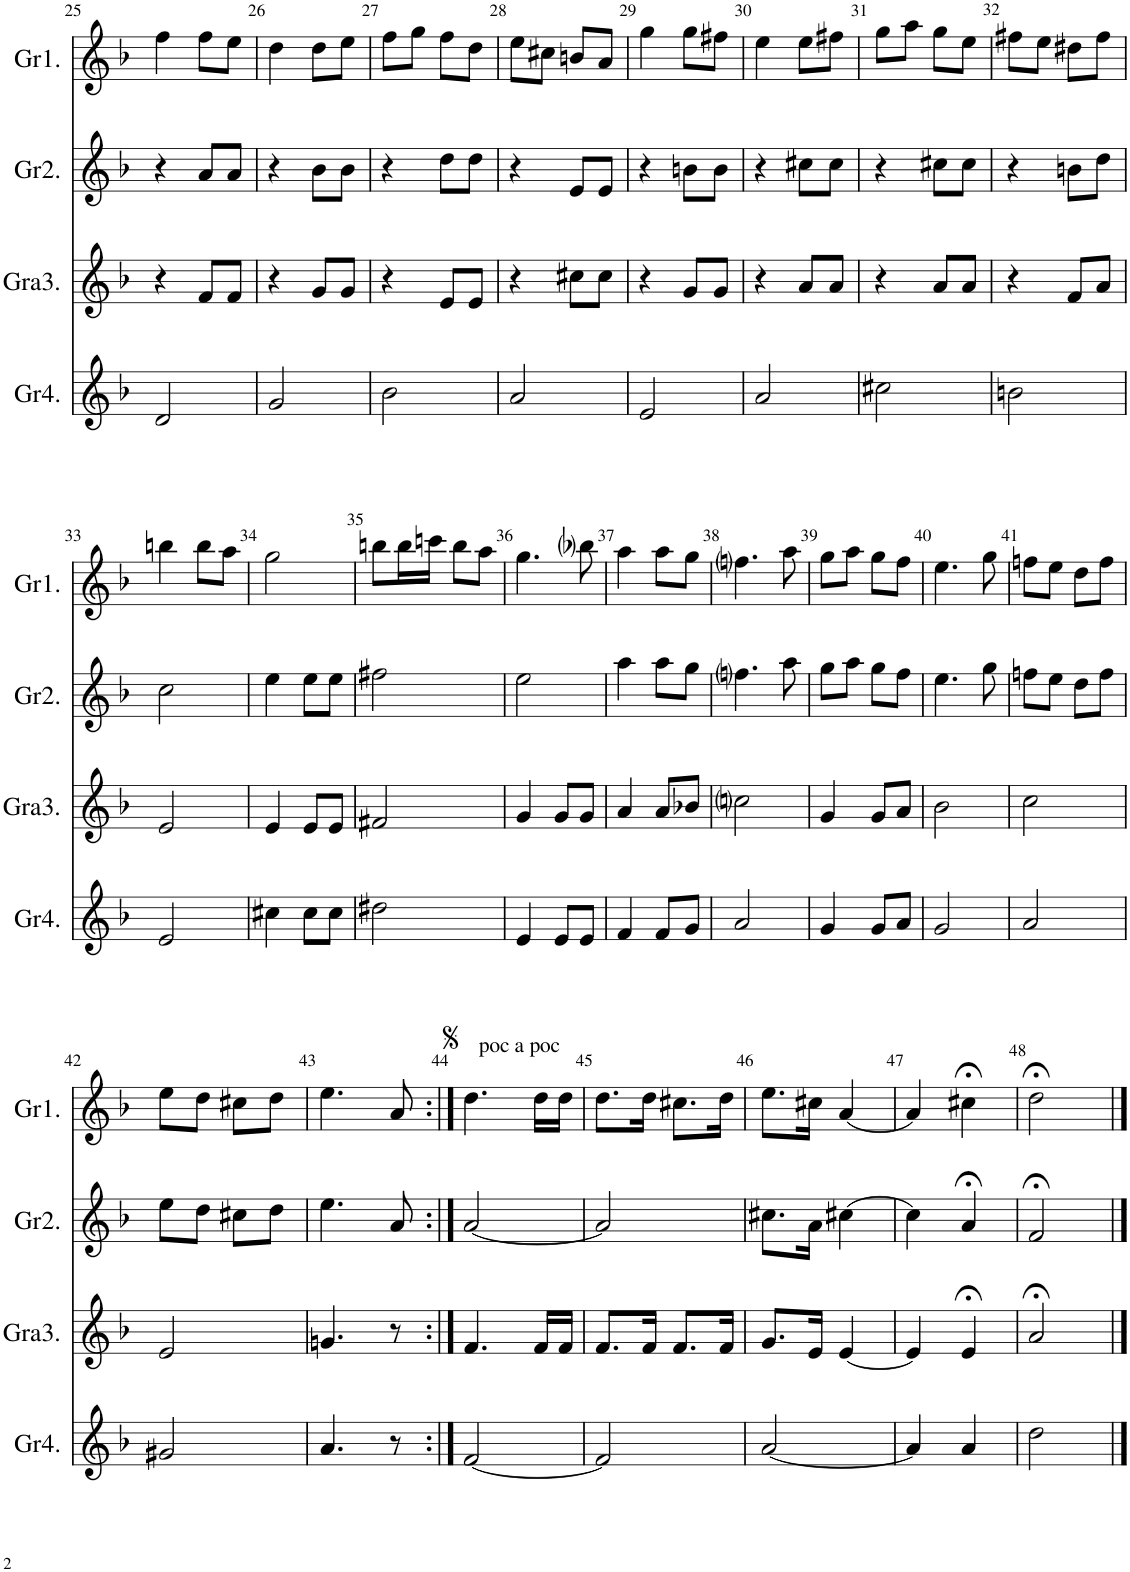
**kern	**kern	**kern	**kern
*part4	*part3	*part2	*part1
*staff4	*staff3	*staff2	*staff1
*I"Gralla4	*I"Gralla3	*I"Gralla2	*I"Gralla1
*I'Gr4.	*I'Gra3.	*I'Gr2.	*I'Gr1.
!!LO:PB:g=z
*clefG2	*clefG2	*clefG2	*clefG2
*k[b-]	*k[b-]	*k[b-]	*k[b-]
*M2/4	*M2/4	*M2/4	*M2/4
=25	=25	=25	=25
2d/	4r	4r	4ff\
.	8f/L	8a/L	8ff\L
.	8f/J	8a/J	8ee\J
=26	=26	=26	=26
2g/	4r	4r	4dd\
.	8g/L	8b-\L	8dd\L
.	8g/J	8b-\J	8ee\J
=27	=27	=27	=27
2b-\	4r	4r	8ff\L
.	.	.	8gg\J
.	8e/L	8dd\L	8ff\L
.	8e/J	8dd\J	8dd\J
=28	=28	=28	=28
2a/	4r	4r	8ee\L
.	.	.	8cc#X\J
.	8cc#X\L	8e/L	8bn/L
.	8cc#\J	8e/J	8a/J
=29	=29	=29	=29
2e/	4r	4r	4gg\
.	8g/L	8bn\L	8gg\L
.	8g/J	8b\J	8ff#X\J
=30	=30	=30	=30
2a/	4r	4r	4ee\
.	8a/L	8cc#X\L	8ee\L
.	8a/J	8cc#\J	8ff#X\J
=31	=31	=31	=31
2cc#X\	4r	4r	8gg\L
.	.	.	8aa\J
.	8a/L	8cc#X\L	8gg\L
.	8a/J	8cc#\J	8ee\J
=32	=32	=32	=32
2bn\	4r	4r	8ff#X\L
.	.	.	8ee\J
.	8f/L	8bn\L	8dd#X\L
.	8a/J	8dd\J	8ff#\J
!!LO:LB:g=z
=33	=33	=33	=33
2e/	2e/	2cc\	4bbn\
.	.	.	8bb\L
.	.	.	8aa\J
=34	=34	=34	=34
4cc#X\	4e/	4ee\	2gg\
8cc#\L	8e/L	8ee\L	.
8cc#\J	8e/J	8ee\J	.
=35	=35	=35	=35
2dd#X\	2f#X/	2ff#X\	8bbn\L
.	.	.	16bb\L
.	.	.	16cccn\JJ
.	.	.	8bb\L
.	.	.	8aa\J
=36	=36	=36	=36
4e/	4g/	2ee\	4.gg\
8e/L	8g/L	.	.
8e/J	8g/J	.	8bb-i\
=37	=37	=37	=37
4f/	4a/	4aa\	4aa\
8f/L	8a/L	8aa\L	8aa\L
8g/J	8b-X/J	8gg\J	8gg\J
=38	=38	=38	=38
2a/	2ccni\	4.ffni\	4.ffni\
.	.	8aa\	8aa\
=39	=39	=39	=39
4g/	4g/	8gg\L	8gg\L
.	.	8aa\J	8aa\J
8g/L	8g/L	8gg\L	8gg\L
8a/J	8a/J	8ff\J	8ff\J
=40	=40	=40	=40
2g/	2b-\	4.ee\	4.ee\
.	.	8gg\	8gg\
=41	=41	=41	=41
2a/	2cc\	8ffn\L	8ffn\L
.	.	8ee\J	8ee\J
.	.	8dd\L	8dd\L
.	.	8ff\J	8ff\J
!!LO:LB:g=z
=42	=42	=42	=42
2g#X/	2e/	8ee\L	8ee\L
.	.	8dd\J	8dd\J
.	.	8cc#X\L	8cc#X\L
.	.	8dd\J	8dd\J
=43	=43	=43	=43
4.a/	4.gn/	4.ee\	4.ee\
8r	8r	8a/	8a/
=44:|!	=44:|!	=44:|!	=44:|!
!	!	!	!LO:TX:a:t=poc a poc
[2f/	4.f/	[2a/	4.dd\
.	16f/LL	.	16dd\LL
.	16f/JJ	.	16dd\JJ
=45	=45	=45	=45
2f/]	8.f/L	2a/]	8.dd\L
.	16f/Jk	.	16dd\Jk
.	8.f/L	.	8.cc#X\L
.	16f/Jk	.	16dd\Jk
=46	=46	=46	=46
[2a/	8.g/L	8.cc#X\L	8.ee\L
.	16e/Jk	16a\Jk	16cc#X\Jk
.	[4e/	[4cc#X\	[4a/
=47	=47	=47	=47
4a/]	4e/]	4cc#\]	4a/]
4a/	4e;</	4a;</	4cc#X;<\
=48	=48	=48	=48
2dd\	2a;</	2f;</	2dd;<\
==	==	==	==
*-	*-	*-	*-
